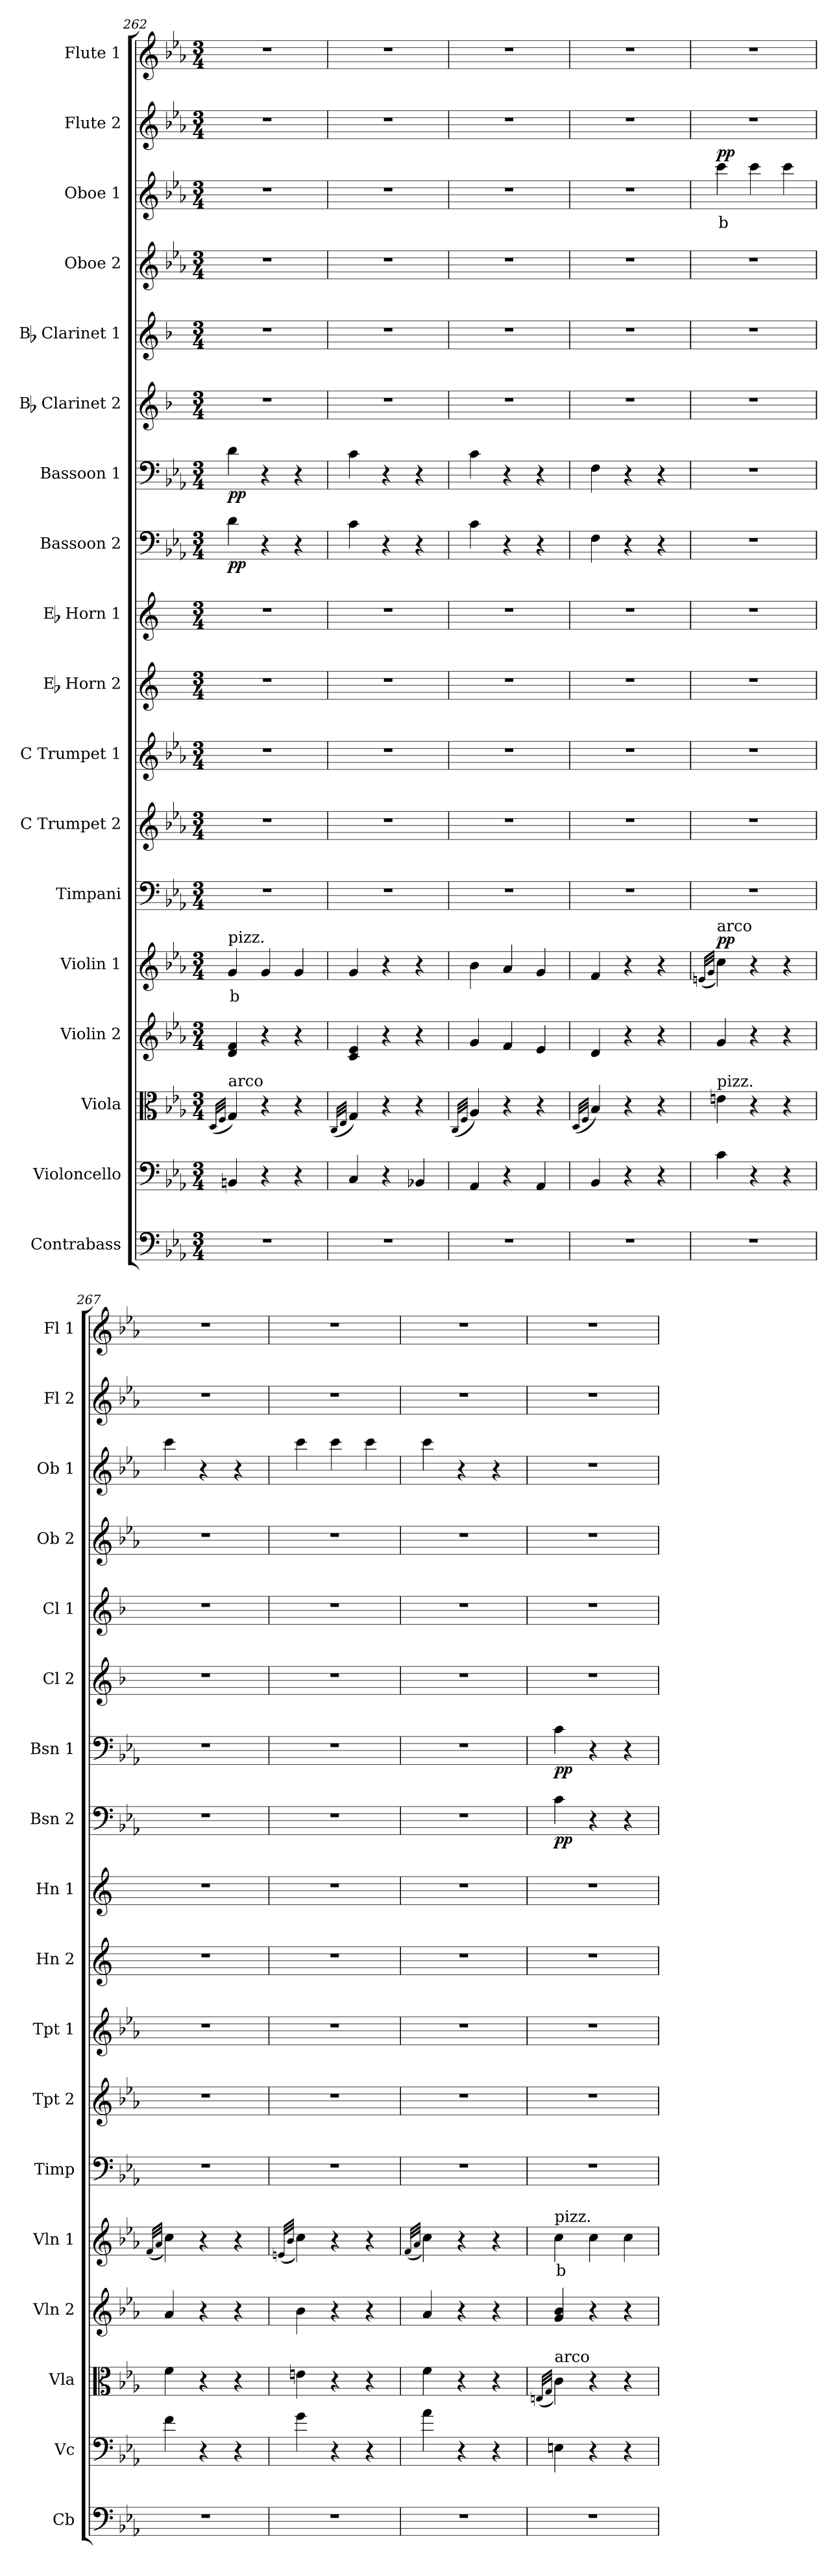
**kern	**kern	**kern	**dynam	**kern	**kern	**text	**dynam	**kern	**kern	**kern	**kern	**kern	**kern	**dynam	**kern	**dynam	**kern	**kern	**kern	**kern	**text	**dynam	**kern	**kern
*part18	*part17	*part16	*part16	*part15	*part14	*part14	*part14	*part13	*part12	*part11	*part10	*part9	*part8	*part8	*part7	*part7	*part6	*part5	*part4	*part3	*part3	*part3	*part2	*part1
*staff18	*staff17	*staff16	*staff16	*staff15	*staff14	*staff14	*staff14	*staff13	*staff12	*staff11	*staff10	*staff9	*staff8	*staff8	*staff7	*staff7	*staff6	*staff5	*staff4	*staff3	*staff3	*staff3	*staff2	*staff1
*I"Contrabass	*I"Violoncello	*I"Viola	*	*I"Violin 2	*I"Violin 1	*	*	*I"Timpani	*I"C Trumpet 2	*I"C Trumpet 1	*I"Eb Horn 2	*I"Eb Horn 1	*I"Bassoon 2	*	*I"Bassoon 1	*	*I"Bb Clarinet 2	*I"Bb Clarinet 1	*I"Oboe 2	*I"Oboe 1	*	*	*I"Flute 2	*I"Flute 1
*I'Cb	*I'Vc	*I'Vla	*	*I'Vln 2	*I'Vln 1	*	*	*I'Timp	*I'Tpt 2	*I'Tpt 1	*I'Hn 2	*I'Hn 1	*I'Bsn 2	*	*I'Bsn 1	*	*I'Cl 2	*I'Cl 1	*I'Ob 2	*I'Ob 1	*	*	*I'Fl 2	*I'Fl 1
!!LO:PB:g=z
*clefF4	*clefF4	*clefC3	*	*clefG2	*clefG2	*	*	*clefF4	*clefG2	*clefG2	*clefG2	*clefG2	*clefF4	*	*clefF4	*	*clefG2	*clefG2	*clefG2	*clefG2	*	*	*clefG2	*clefG2
*ITrd7c12	*	*	*	*	*	*	*	*	*	*	*ITrd5c9	*ITrd5c9	*	*	*	*	*ITrd1c2	*ITrd1c2	*	*	*	*	*	*
*k[b-e-a-]	*k[b-e-a-]	*k[b-e-a-]	*	*k[b-e-a-]	*k[b-e-a-]	*	*	*k[b-e-a-]	*k[b-e-a-]	*k[b-e-a-]	*k[b-e-a-]	*k[b-e-a-]	*k[b-e-a-]	*	*k[b-e-a-]	*	*k[b-e-a-]	*k[b-e-a-]	*k[b-e-a-]	*k[b-e-a-]	*	*	*k[b-e-a-]	*k[b-e-a-]
*M3/4	*M3/4	*M3/4	*	*M3/4	*M3/4	*	*	*M3/4	*M3/4	*M3/4	*M3/4	*M3/4	*M3/4	*	*M3/4	*	*M3/4	*M3/4	*M3/4	*M3/4	*	*	*M3/4	*M3/4
=262	=262	=262	=262	=262	=262	=262	=262	=262	=262	=262	=262	=262	=262	=262	=262	=262	=262	=262	=262	=262	=262	=262	=262	=262
.	.	(32qD/LLL	.	.	.	.	.	.	.	.	.	.	.	.	.	.	.	.	.	.	.	.	.	.
.	.	32qF/JJJ	.	.	.	.	.	.	.	.	.	.	.	.	.	.	.	.	.	.	.	.	.	.
!	!	!	!	!	!LO:TX:a:t=pizz.	!	!	!	!	!	!	!	!	!	!	!	!	!	!	!	!	!	!	!
!	!	!LO:TX:a:t=arco	!	!	!	!	!	!	!	!	!	!	!	!	!	!	!	!	!	!	!	!	!	!
!	!	!	!LO:DY:b	!	!	!LO:LY:b:color=#FF0000	!	!	!	!	!	!	!	!	!	!	!	!	!	!	!	!	!	!
!	!	!	!LO:DY:n=1:b	!	!	!	!	!	!	!	!	!	!	!LO:DY:b	!	!LO:DY:b	!	!	!	!	!	!	!	!
2.r	4BBn/	4G/)	other-dynamics pp	4d/ 4f/	4g/	b	.	2.r	2.r	2.r	2.r	2.r	4d\	pp	4d\	pp	2.r	2.r	2.r	2.r	.	.	2.r	2.r
.	4r	4r	.	4r	4g/	.	.	.	.	.	.	.	4r	.	4r	.	.	.	.	.	.	.	.	.
.	4r	4r	.	4r	4g/	.	.	.	.	.	.	.	4r	.	4r	.	.	.	.	.	.	.	.	.
=263	=263	=263	=263	=263	=263	=263	=263	=263	=263	=263	=263	=263	=263	=263	=263	=263	=263	=263	=263	=263	=263	=263	=263	=263
.	.	(32qC/LLL	.	.	.	.	.	.	.	.	.	.	.	.	.	.	.	.	.	.	.	.	.	.
.	.	32qE-/JJJ	.	.	.	.	.	.	.	.	.	.	.	.	.	.	.	.	.	.	.	.	.	.
2.r	4C/	4G/)	.	4c/ 4e-/	4g/	.	.	2.r	2.r	2.r	2.r	2.r	4c\	.	4c\	.	2.r	2.r	2.r	2.r	.	.	2.r	2.r
.	4r	4r	.	4r	4r	.	.	.	.	.	.	.	4r	.	4r	.	.	.	.	.	.	.	.	.
.	4BB-X/	4r	.	4r	4r	.	.	.	.	.	.	.	4r	.	4r	.	.	.	.	.	.	.	.	.
=264	=264	=264	=264	=264	=264	=264	=264	=264	=264	=264	=264	=264	=264	=264	=264	=264	=264	=264	=264	=264	=264	=264	=264	=264
.	.	(32qC/LLL	.	.	.	.	.	.	.	.	.	.	.	.	.	.	.	.	.	.	.	.	.	.
.	.	32qF/JJJ	.	.	.	.	.	.	.	.	.	.	.	.	.	.	.	.	.	.	.	.	.	.
2.r	4AA-/	4A-/)	.	4g/	4b-\	.	.	2.r	2.r	2.r	2.r	2.r	4c\	.	4c\	.	2.r	2.r	2.r	2.r	.	.	2.r	2.r
.	4r	4r	.	4f/	4a-/	.	.	.	.	.	.	.	4r	.	4r	.	.	.	.	.	.	.	.	.
.	4AA-/	4r	.	4e-/	4g/	.	.	.	.	.	.	.	4r	.	4r	.	.	.	.	.	.	.	.	.
=265	=265	=265	=265	=265	=265	=265	=265	=265	=265	=265	=265	=265	=265	=265	=265	=265	=265	=265	=265	=265	=265	=265	=265	=265
.	.	(32qD/LLL	.	.	.	.	.	.	.	.	.	.	.	.	.	.	.	.	.	.	.	.	.	.
.	.	32qF/JJJ	.	.	.	.	.	.	.	.	.	.	.	.	.	.	.	.	.	.	.	.	.	.
2.r	4BB-/	4B-/)	.	4d/	4f/	.	.	2.r	2.r	2.r	2.r	2.r	4F\	.	4F\	.	2.r	2.r	2.r	2.r	.	.	2.r	2.r
.	4r	4r	.	4r	4r	.	.	.	.	.	.	.	4r	.	4r	.	.	.	.	.	.	.	.	.
.	4r	4r	.	4r	4r	.	.	.	.	.	.	.	4r	.	4r	.	.	.	.	.	.	.	.	.
=266	=266	=266	=266	=266	=266	=266	=266	=266	=266	=266	=266	=266	=266	=266	=266	=266	=266	=266	=266	=266	=266	=266	=266	=266
.	.	.	.	.	(32qen/LLL	.	.	.	.	.	.	.	.	.	.	.	.	.	.	.	.	.	.	.
.	.	.	.	.	32qg/JJJ	.	.	.	.	.	.	.	.	.	.	.	.	.	.	.	.	.	.	.
!	!	!	!	!	!LO:TX:a:t=arco	!	!	!	!	!	!	!	!	!	!	!	!	!	!	!	!	!	!	!
!	!	!LO:TX:a:t=pizz.	!	!	!	!	!	!	!	!	!	!	!	!	!	!	!	!	!	!	!	!	!	!
!	!	!	!	!	!	!	!LO:DY:b	!	!	!	!	!	!	!	!	!	!	!	!	!	!LO:LY:b:color=#FF0000	!LO:DY:b	!	!
2.r	4c\	4en\	.	4g/	4cc\)	.	pp	2.r	2.r	2.r	2.r	2.r	2.r	.	2.r	.	2.r	2.r	2.r	4ccc\	b	pp	2.r	2.r
.	4r	4r	.	4r	4r	.	.	.	.	.	.	.	.	.	.	.	.	.	.	4ccc\	.	.	.	.
.	4r	4r	.	4r	4r	.	.	.	.	.	.	.	.	.	.	.	.	.	.	4ccc\	.	.	.	.
=267	=267	=267	=267	=267	=267	=267	=267	=267	=267	=267	=267	=267	=267	=267	=267	=267	=267	=267	=267	=267	=267	=267	=267	=267
.	.	.	.	.	(32qf/LLL	.	.	.	.	.	.	.	.	.	.	.	.	.	.	.	.	.	.	.
.	.	.	.	.	32qa-/JJJ	.	.	.	.	.	.	.	.	.	.	.	.	.	.	.	.	.	.	.
2.r	4f\	4f\	.	4a-/	4cc\)	.	.	2.r	2.r	2.r	2.r	2.r	2.r	.	2.r	.	2.r	2.r	2.r	4ccc\	.	.	2.r	2.r
.	4r	4r	.	4r	4r	.	.	.	.	.	.	.	.	.	.	.	.	.	.	4r	.	.	.	.
.	4r	4r	.	4r	4r	.	.	.	.	.	.	.	.	.	.	.	.	.	.	4r	.	.	.	.
=268	=268	=268	=268	=268	=268	=268	=268	=268	=268	=268	=268	=268	=268	=268	=268	=268	=268	=268	=268	=268	=268	=268	=268	=268
.	.	.	.	.	(32qen/LLL	.	.	.	.	.	.	.	.	.	.	.	.	.	.	.	.	.	.	.
.	.	.	.	.	32qb-/JJJ	.	.	.	.	.	.	.	.	.	.	.	.	.	.	.	.	.	.	.
2.r	4g\	4en\	.	4b-\	4cc\)	.	.	2.r	2.r	2.r	2.r	2.r	2.r	.	2.r	.	2.r	2.r	2.r	4ccc\	.	.	2.r	2.r
.	4r	4r	.	4r	4r	.	.	.	.	.	.	.	.	.	.	.	.	.	.	4ccc\	.	.	.	.
.	4r	4r	.	4r	4r	.	.	.	.	.	.	.	.	.	.	.	.	.	.	4ccc\	.	.	.	.
=269	=269	=269	=269	=269	=269	=269	=269	=269	=269	=269	=269	=269	=269	=269	=269	=269	=269	=269	=269	=269	=269	=269	=269	=269
.	.	.	.	.	(32qf/LLL	.	.	.	.	.	.	.	.	.	.	.	.	.	.	.	.	.	.	.
.	.	.	.	.	32qa-/JJJ	.	.	.	.	.	.	.	.	.	.	.	.	.	.	.	.	.	.	.
2.r	4a-\	4f\	.	4a-/	4cc\)	.	.	2.r	2.r	2.r	2.r	2.r	2.r	.	2.r	.	2.r	2.r	2.r	4ccc\	.	.	2.r	2.r
.	4r	4r	.	4r	4r	.	.	.	.	.	.	.	.	.	.	.	.	.	.	4r	.	.	.	.
.	4r	4r	.	4r	4r	.	.	.	.	.	.	.	.	.	.	.	.	.	.	4r	.	.	.	.
=270	=270	=270	=270	=270	=270	=270	=270	=270	=270	=270	=270	=270	=270	=270	=270	=270	=270	=270	=270	=270	=270	=270	=270	=270
.	.	(32qEn/LLL	.	.	.	.	.	.	.	.	.	.	.	.	.	.	.	.	.	.	.	.	.	.
.	.	32qG/JJJ	.	.	.	.	.	.	.	.	.	.	.	.	.	.	.	.	.	.	.	.	.	.
!	!	!	!	!	!LO:TX:a:t=pizz.	!	!	!	!	!	!	!	!	!	!	!	!	!	!	!	!	!	!	!
!	!	!LO:TX:a:t=arco	!	!	!	!	!	!	!	!	!	!	!	!	!	!	!	!	!	!	!	!	!	!
!	!	!	!	!	!	!LO:LY:b:color=#FF0000	!	!	!	!	!	!	!	!LO:DY:b	!	!LO:DY:b	!	!	!	!	!	!	!	!
2.r	4En\	4c\)	.	4g/ 4b-/	4cc\	b	.	2.r	2.r	2.r	2.r	2.r	4c\	pp	4c\	pp	2.r	2.r	2.r	2.r	.	.	2.r	2.r
.	4r	4r	.	4r	4cc\	.	.	.	.	.	.	.	4r	.	4r	.	.	.	.	.	.	.	.	.
.	4r	4r	.	4r	4cc\	.	.	.	.	.	.	.	4r	.	4r	.	.	.	.	.	.	.	.	.
=	=	=	=	=	=	=	=	=	=	=	=	=	=	=	=	=	=	=	=	=	=	=	=	=
*-	*-	*-	*-	*-	*-	*-	*-	*-	*-	*-	*-	*-	*-	*-	*-	*-	*-	*-	*-	*-	*-	*-	*-	*-
